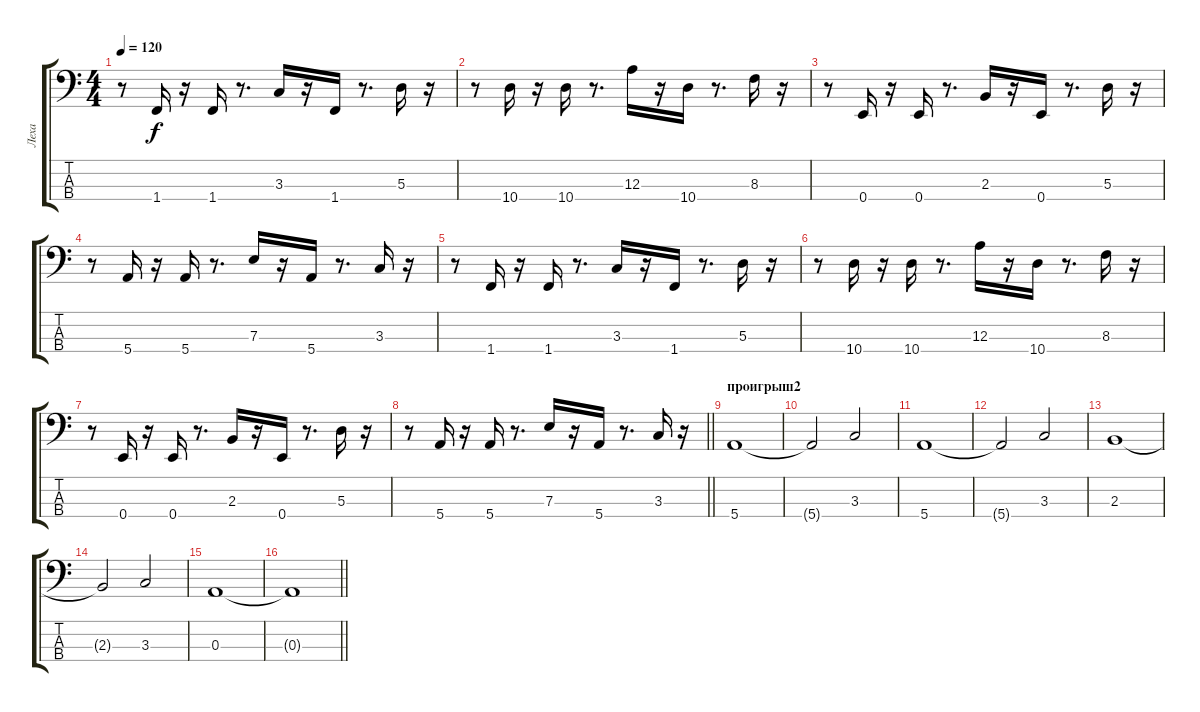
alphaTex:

\track ("Леха" "Леха") {instrument electricbassfinger}
\staff {score tabs}
\tuning (G2 D2 A1 E1) {hide}
\ts (4 4)
\tempo 120
\clef f4
\ks c
r.8{dy f} 1.4.16 r.16 1.4.16 r.8{d} 3.3.16 r.16 1.4.16 r.8{d} 5.3.16 r.16 |
r.8 10.4.16 r.16 10.4.16 r.8{d} 12.3.16 r.16 10.4.16 r.8{d} 8.3.16 r.16 |
r.8 0.4.16 r.16 0.4.16 r.8{d} 2.3.16 r.16 0.4.16 r.8{d} 5.3.16 r.16 |
r.8 5.4.16 r.16 5.4.16 r.8{d} 7.3.16 r.16 5.4.16 r.8{d} 3.3.16 r.16 |
r.8 1.4.16 r.16 1.4.16 r.8{d} 3.3.16 r.16 1.4.16 r.8{d} 5.3.16 r.16 |
r.8 10.4.16 r.16 10.4.16 r.8{d} 12.3.16 r.16 10.4.16 r.8{d} 8.3.16 r.16 |
r.8 0.4.16 r.16 0.4.16 r.8{d} 2.3.16 r.16 0.4.16 r.8{d} 5.3.16 r.16 |
\barLineRight lightlight
r.8 5.4.16 r.16 5.4.16 r.8{d} 7.3.16 r.16 5.4.16 r.8{d} 3.3.16 r.16 |
\section ("" "проигрыш2")
5.4.1 |
5.4{t}.2 3.3.2 |
5.4.1 |
5.4{t}.2 3.3.2 |
2.3.1 |
2.3{t}.2 3.3.2 |
0.3.1 |
\barLineRight lightlight
0.3{t}.1
